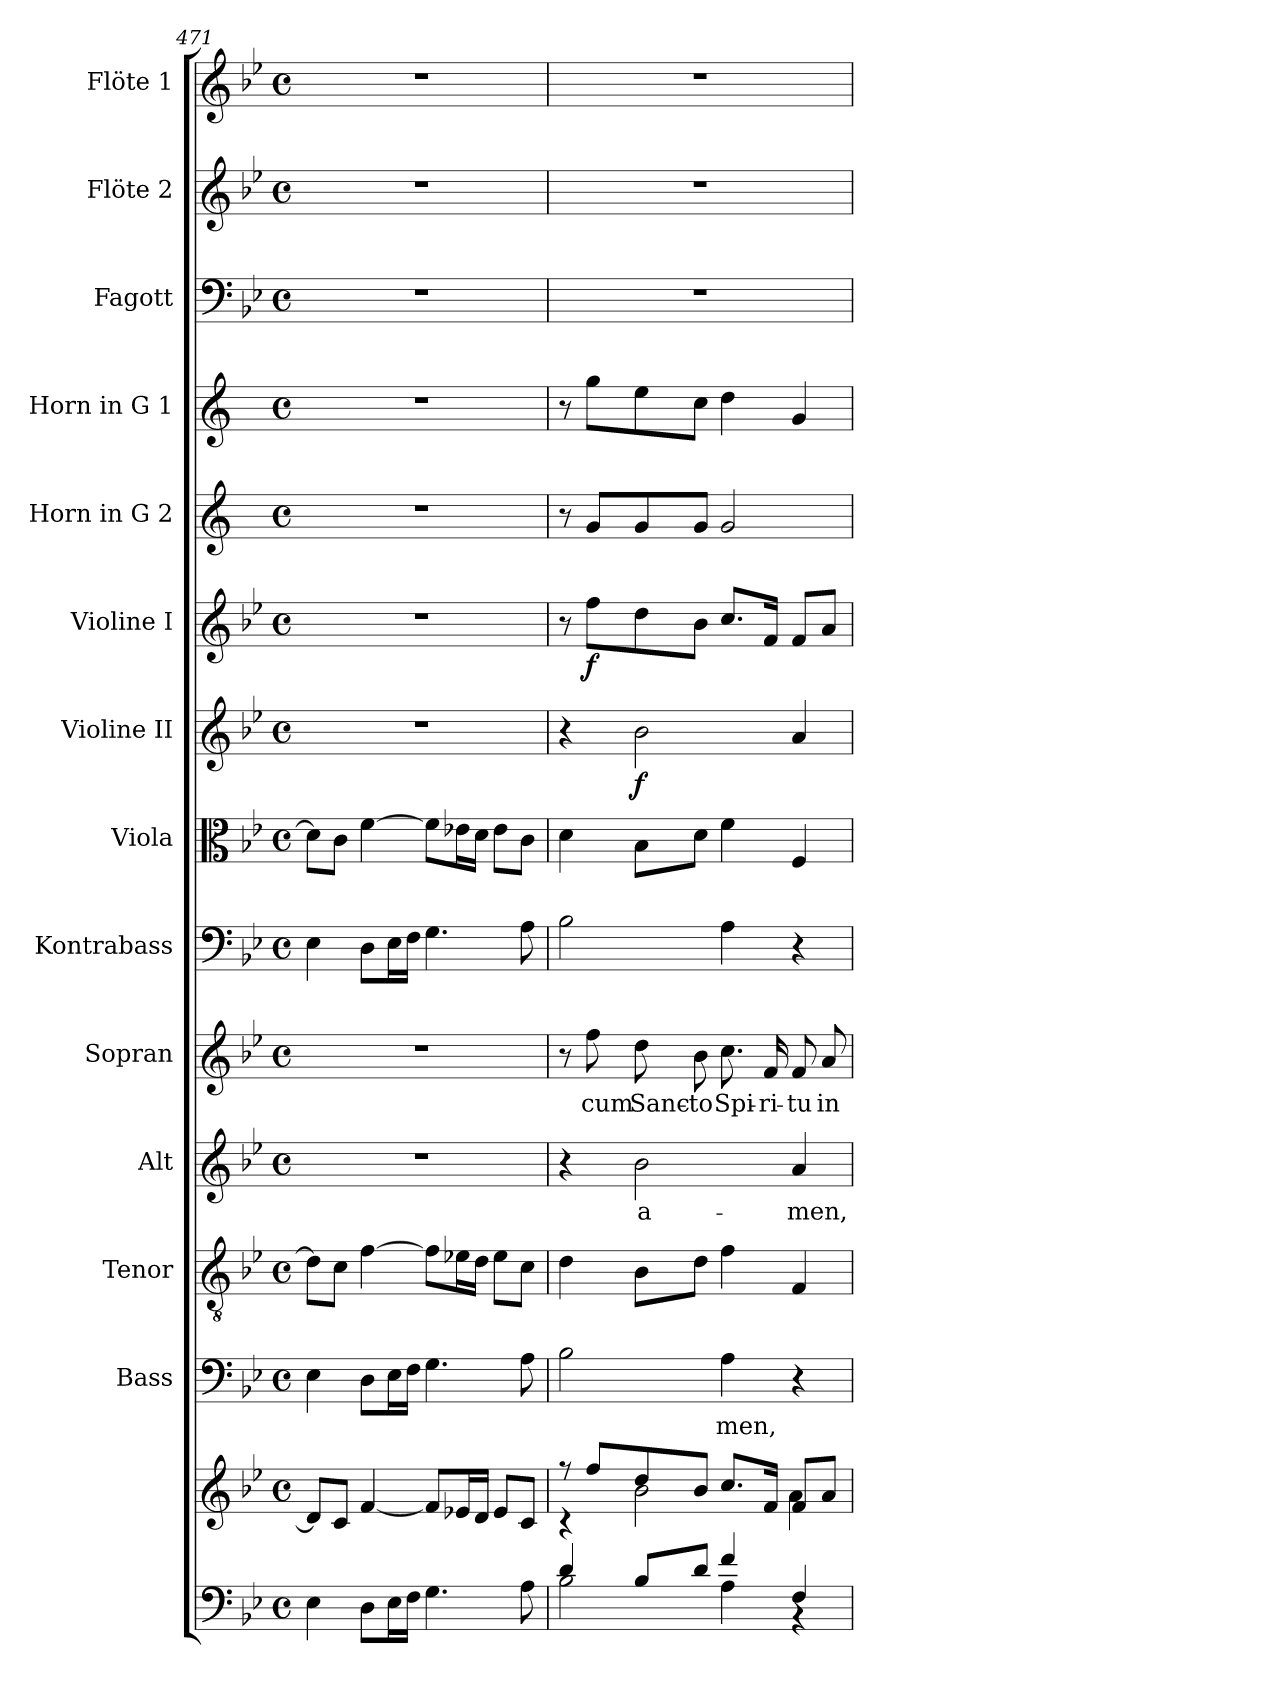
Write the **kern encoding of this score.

**kern	**kern	**kern	**text	**kern	**kern	**text	**kern	**text	**kern	**kern	**kern	**dynam	**kern	**dynam	**kern	**kern	**kern	**kern	**kern
*part14	*part14	*part13	*part13	*part12	*part11	*part11	*part10	*part10	*part9	*part8	*part7	*part7	*part6	*part6	*part5	*part4	*part3	*part2	*part1
*staff15	*staff14	*staff13	*staff13	*staff12	*staff11	*staff11	*staff10	*staff10	*staff9	*staff8	*staff7	*staff7	*staff6	*staff6	*staff5	*staff4	*staff3	*staff2	*staff1
*	*	*I"Bass	*	*I"Tenor	*I"Alt	*	*I"Sopran	*	*I"Kontrabass	*I"Viola	*I"Violine II	*	*I"Violine I	*	*I"Horn in G 2	*I"Horn in G 1	*I"Fagott	*I"Flöte 2	*I"Flöte 1
*	*	*I'B.	*	*I'T.	*I'A.	*	*I'S.	*	*I'Kb.	*I'Vla.	*I'Vl. II	*	*I'Vl. I	*	*	*	*I'Fg.	*I'Fl. 2	*I'Fl. 1
*clefF4	*clefG2	*clefF4	*	*clefGv2	*clefG2	*	*clefG2	*	*clefF4	*clefC3	*clefG2	*	*clefG2	*	*clefG2	*clefG2	*clefF4	*clefG2	*clefG2
*	*	*	*	*	*	*	*	*	*ITrd7c12	*	*	*	*	*	*ITrd1c2	*ITrd1c2	*	*	*
*k[b-e-]	*k[b-e-]	*k[b-e-]	*	*k[b-e-]	*k[b-e-]	*	*k[b-e-]	*	*k[b-e-]	*k[b-e-]	*k[b-e-]	*	*k[b-e-]	*	*k[b-e-]	*k[b-e-]	*k[b-e-]	*k[b-e-]	*k[b-e-]
*B-:	*B-:	*B-:	*	*B-:	*B-:	*	*B-:	*	*B-:	*B-:	*B-:	*	*B-:	*	*B-:	*B-:	*B-:	*B-:	*B-:
*M4/4	*M4/4	*M4/4	*	*M4/4	*M4/4	*	*M4/4	*	*M4/4	*M4/4	*M4/4	*	*M4/4	*	*M4/4	*M4/4	*M4/4	*M4/4	*M4/4
*met(c)	*met(c)	*met(c)	*	*met(c)	*met(c)	*	*met(c)	*	*met(c)	*met(c)	*met(c)	*	*met(c)	*	*met(c)	*met(c)	*met(c)	*met(c)	*met(c)
=471	=471	=471	=471	=471	=471	=471	=471	=471	=471	=471	=471	=471	=471	=471	=471	=471	=471	=471	=471
4E-\	8d/L]	4E-\	.	8d\L]	1r	.	1r	.	4EE-\	8d\L]	1r	.	1r	.	1r	1r	1r	1r	1r
.	8c/J	.	.	8c\J	.	.	.	.	.	8c\J	.	.	.	.	.	.	.	.	.
8D\L	[4f/	8D\L	.	[4f\	.	.	.	.	8DD\L	[4f\	.	.	.	.	.	.	.	.	.
16E-\L	.	16E-\L	.	.	.	.	.	.	16EE-\L	.	.	.	.	.	.	.	.	.	.
16F\JJ	.	16F\JJ	.	.	.	.	.	.	16FF\JJ	.	.	.	.	.	.	.	.	.	.
4.G\	8f/L]	4.G\	.	8f\L]	.	.	.	.	4.GG\	8f\L]	.	.	.	.	.	.	.	.	.
.	16e-X/L	.	.	16e-X\L	.	.	.	.	.	16e-X\L	.	.	.	.	.	.	.	.	.
.	16d/JJ	.	.	16d\JJ	.	.	.	.	.	16d\JJ	.	.	.	.	.	.	.	.	.
.	8e-/L	.	.	8e-\L	.	.	.	.	.	8e-\L	.	.	.	.	.	.	.	.	.
8A\	8c/J	8A\	.	8c\J	.	.	.	.	8AA\	8c\J	.	.	.	.	.	.	.	.	.
=472	=472	=472	=472	=472	=472	=472	=472	=472	=472	=472	=472	=472	=472	=472	=472	=472	=472	=472	=472
*^	*^	*	*	*	*	*	*	*	*	*	*	*	*	*	*	*	*	*	*
4d/	2B-\	8rff	4rc	2B-\	.	4d\	4r	.	8r	.	2BB-\	4d\	4r	.	8r	.	8r	8r	1r	1r	1r
!	!	!	!	!	!	!	!	!	!	!LO:LY:b	!	!	!	!	!	!LO:DY:b	!	!	!	!	!
.	.	8ff/L	.	.	.	.	.	.	8ff\	cum	.	.	.	.	8ff\L	f	8f/L	8ff\L	.	.	.
!	!	!	!	!	!	!	!	!LO:LY:b	!	!LO:LY:b	!	!	!	!LO:DY:b	!	!	!	!	!	!	!
8B-/L	.	8dd/	2b-\	.	.	8B-\L	2b-\	a-	8dd\	Sanc-	.	8B-\L	2b-\	f	8dd\	.	8f/	8dd\	.	.	.
!	!	!	!	!	!	!	!	!	!	!LO:LY:b	!	!	!	!	!	!	!	!	!	!	!
8d/J	.	8b-/J	.	.	.	8d\J	.	.	8b-\	-to	.	8d\J	.	.	8b-\J	.	8f/J	8b-\J	.	.	.
!	!	!	!	!	!LO:LY:b	!	!	!	!	!LO:LY:b	!	!	!	!	!	!	!	!	!	!	!
4f/	4A\	8.cc/L	.	4A\	-men,	4f\	.	.	8.cc\	Spi-	4AA\	4f\	.	.	8.cc/L	.	2f/	4cc\	.	.	.
!	!	!	!	!	!	!	!	!	!	!LO:LY:b	!	!	!	!	!	!	!	!	!	!	!
.	.	16f/Jk	.	.	.	.	.	.	16f/	-ri-	.	.	.	.	16f/Jk	.	.	.	.	.	.
!	!	!	!	!	!	!	!	!LO:LY:b	!	!LO:LY:b	!	!	!	!	!	!	!	!	!	!	!
4F/	4rAA	8f/L	4a\	4r	.	4F/	4a/	-men,	8f/	-tu	4r	4F/	4a/	.	8f/L	.	.	4f/	.	.	.
!	!	!	!	!	!	!	!	!	!	!LO:LY:b	!	!	!	!	!	!	!	!	!	!	!
.	.	8a/J	.	.	.	.	.	.	8a/	in	.	.	.	.	8a/J	.	.	.	.	.	.
*v	*v	*	*	*	*	*	*	*	*	*	*	*	*	*	*	*	*	*	*	*	*
*	*v	*v	*	*	*	*	*	*	*	*	*	*	*	*	*	*	*	*	*	*
=	=	=	=	=	=	=	=	=	=	=	=	=	=	=	=	=	=	=	=
*-	*-	*-	*-	*-	*-	*-	*-	*-	*-	*-	*-	*-	*-	*-	*-	*-	*-	*-	*-
